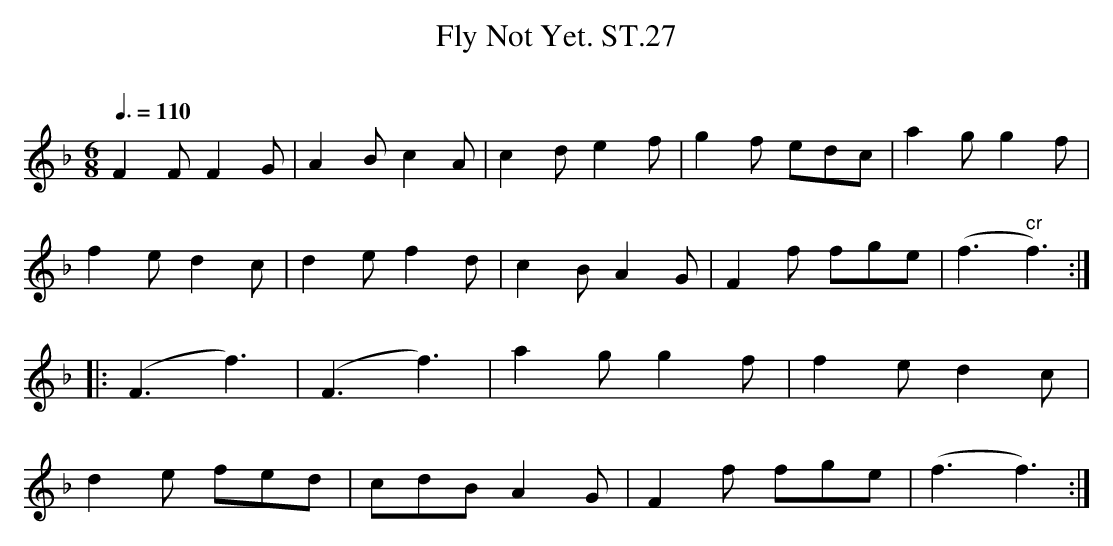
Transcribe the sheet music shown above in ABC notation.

X:1
T:Fly Not Yet. ST.27
M:6/8
L:1/8
Q:3/8=110
O:
K:F
F2FF2G|A2Bc2A|c2de2f|g2f edc|a2gg2f|
f2ed2c|d2ef2d|c2BA2G|F2f fge|(f3"^cr"f3):|
|:(F3f3)|(F3f3)|a2gg2f|f2ed2c|
d2e fed|cdB A2G|F2f fge|(f3f3):|
